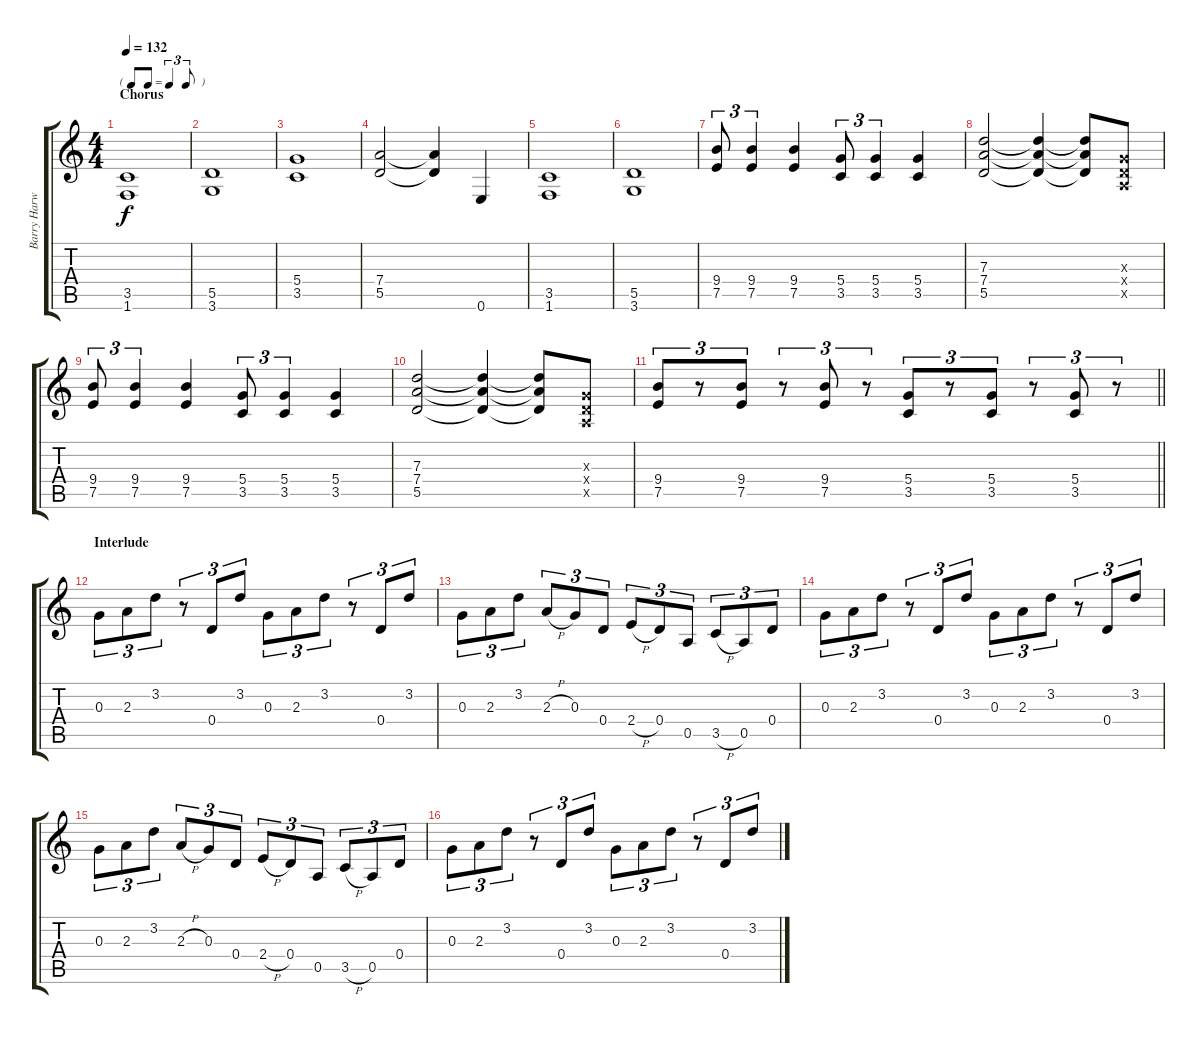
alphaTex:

\track ("Barry Harwood (Rhythm I)" "Barry Harw") {instrument overdrivenguitar}
\staff {score tabs}
\tuning (E4 B3 G3 D3 A2 E2) {hide}
\ts (4 4)
\tf triplet8th
\section ("" "Chorus")
\tempo 132
\clef g2
\ks c
(3.5 1.6).1{dy f} |
(5.5 3.6).1 |
(5.4 3.5).1 |
(7.4 5.5).2 (7.4{t} 5.5{t}).4 0.6.4 |
(3.5 1.6).1 |
(5.5 3.6).1 |
(9.4 7.5).8{tu (3 2)} (9.4 7.5).4{tu (3 2)} (9.4 7.5).4 (5.4 3.5).8{tu (3 2)} (5.4 3.5).4{tu (3 2)} (5.4 3.5).4 |
(7.3 7.4 5.5).2 (7.3{t} 7.4{t} 5.5{t}).4 (7.3{t} 7.4{t} 5.5{t}).8 (0.3{x} 0.4{x} 0.5{x}).8 |
(9.4 7.5).8{tu (3 2)} (9.4 7.5).4{tu (3 2)} (9.4 7.5).4 (5.4 3.5).8{tu (3 2)} (5.4 3.5).4{tu (3 2)} (5.4 3.5).4 |
(7.3 7.4 5.5).2 (7.3{t} 7.4{t} 5.5{t}).4 (7.3{t} 7.4{t} 5.5{t}).8 (0.3{x} 0.4{x} 0.5{x}).8 |
\barLineRight lightlight
(9.4 7.5).8{tu (3 2)} r.8{tu (3 2)} (9.4 7.5).8{tu (3 2)} r.8{tu (3 2)} (9.4 7.5).8{tu (3 2)} r.8{tu (3 2)} (5.4 3.5).8{tu (3 2)} r.8{tu (3 2)} (5.4 3.5).8{tu (3 2)} r.8{tu (3 2)} (5.4 3.5).8{tu (3 2)} r.8{tu (3 2)} |
\section ("" "Interlude")
0.3.8{tu (3 2)} 2.3.8{tu (3 2)} 3.2.8{tu (3 2)} r.8{tu (3 2)} 0.4.8{tu (3 2)} 3.2.8{tu (3 2)} 0.3.8{tu (3 2)} 2.3.8{tu (3 2)} 3.2.8{tu (3 2)} r.8{tu (3 2)} 0.4.8{tu (3 2)} 3.2.8{tu (3 2)} |
0.3.8{tu (3 2)} 2.3.8{tu (3 2)} 3.2.8{tu (3 2)} 2.3{h}.8{tu (3 2)} 0.3.8{tu (3 2)} 0.4.8{tu (3 2)} 2.4{h}.8{tu (3 2)} 0.4.8{tu (3 2)} 0.5.8{tu (3 2)} 3.5{h}.8{tu (3 2)} 0.5.8{tu (3 2)} 0.4.8{tu (3 2)} |
0.3.8{tu (3 2)} 2.3.8{tu (3 2)} 3.2.8{tu (3 2)} r.8{tu (3 2)} 0.4.8{tu (3 2)} 3.2.8{tu (3 2)} 0.3.8{tu (3 2)} 2.3.8{tu (3 2)} 3.2.8{tu (3 2)} r.8{tu (3 2)} 0.4.8{tu (3 2)} 3.2.8{tu (3 2)} |
0.3.8{tu (3 2)} 2.3.8{tu (3 2)} 3.2.8{tu (3 2)} 2.3{h}.8{tu (3 2)} 0.3.8{tu (3 2)} 0.4.8{tu (3 2)} 2.4{h}.8{tu (3 2)} 0.4.8{tu (3 2)} 0.5.8{tu (3 2)} 3.5{h}.8{tu (3 2)} 0.5.8{tu (3 2)} 0.4.8{tu (3 2)} |
0.3.8{tu (3 2)} 2.3.8{tu (3 2)} 3.2.8{tu (3 2)} r.8{tu (3 2)} 0.4.8{tu (3 2)} 3.2.8{tu (3 2)} 0.3.8{tu (3 2)} 2.3.8{tu (3 2)} 3.2.8{tu (3 2)} r.8{tu (3 2)} 0.4.8{tu (3 2)} 3.2.8{tu (3 2)}
